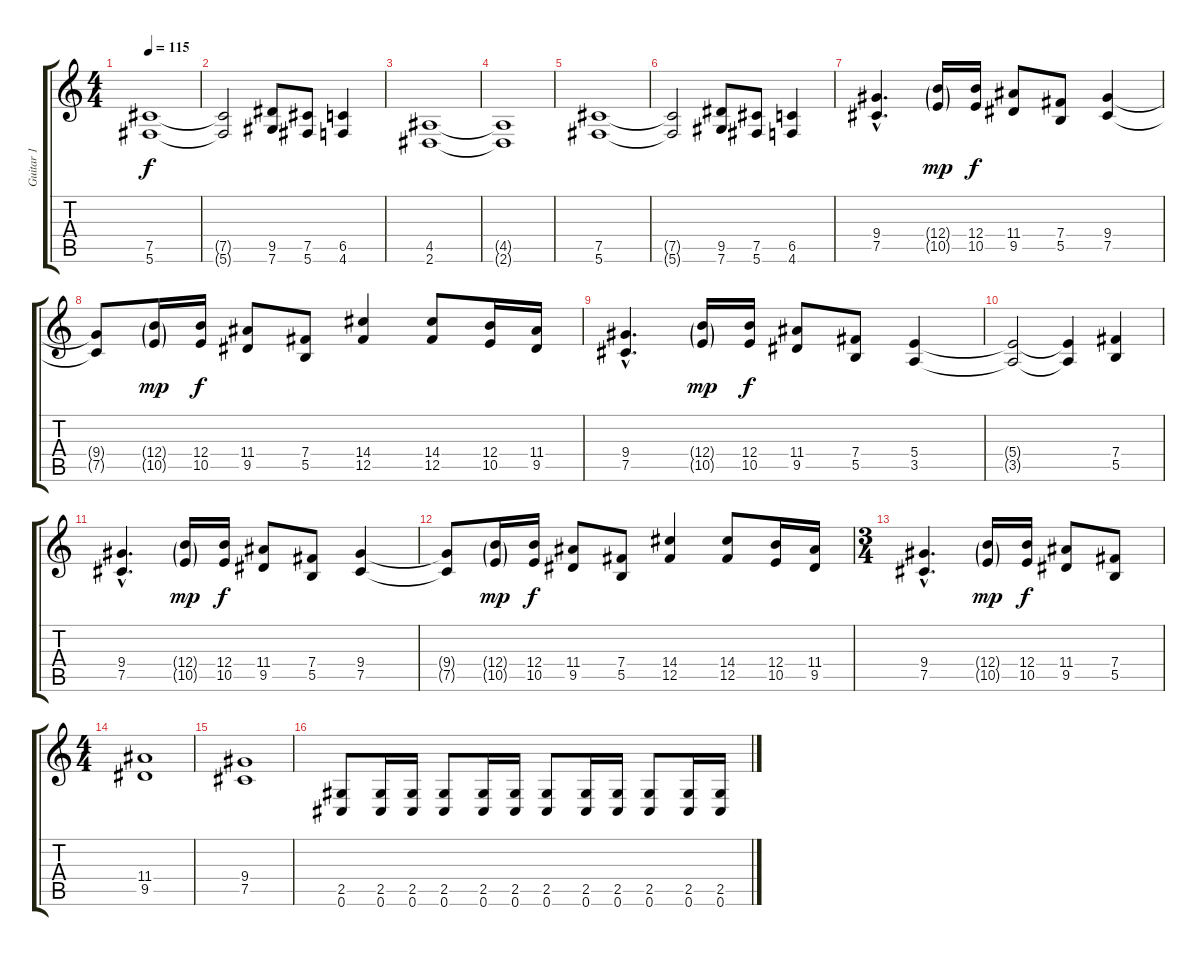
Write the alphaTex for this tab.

\track ("Guitar 1" "Guitar 1") {instrument distortionguitar}
\staff {score tabs}
\tuning (Db4 Ab3 E3 B2 Gb2 Db2) {hide}
\ts (4 4)
\tempo 115
\clef g2
\ks c
(7.5 5.6).1{dy f} |
(7.5{t} 5.6{t}).2 (9.5 7.6).8 (7.5 5.6).8 (6.5 4.6).4 |
(4.5 2.6).1 |
(4.5{t} 2.6{t}).1 |
(7.5 5.6).1 |
(7.5{t} 5.6{t}).2 (9.5 7.6).8 (7.5 5.6).8 (6.5 4.6).4 |
(9.4{hac} 7.5{hac}).4{d volume 12} (12.4{g} 10.5{g}).16{dy mp} (12.4 10.5).16{dy f} (11.4 9.5).8 (7.4 5.5).8 (9.4 7.5).4 |
(9.4{t} 7.5{t}).8 (12.4{g} 10.5{g}).16{dy mp} (12.4 10.5).16{dy f} (11.4 9.5).8 (7.4 5.5).8 (14.4 12.5).4 (14.4 12.5).8 (12.4 10.5).16 (11.4 9.5).16 |
(9.4{hac} 7.5{hac}).4{d} (12.4{g} 10.5{g}).16{dy mp} (12.4 10.5).16{dy f} (11.4 9.5).8 (7.4 5.5).8 (5.4 3.5).4 |
(5.4{t} 3.5{t}).2 (5.4{t} 3.5{t}).4 (7.4 5.5).4 |
(9.4{hac} 7.5{hac}).4{d} (12.4{g} 10.5{g}).16{dy mp} (12.4 10.5).16{dy f} (11.4 9.5).8 (7.4 5.5).8 (9.4 7.5).4 |
(9.4{t} 7.5{t}).8 (12.4{g} 10.5{g}).16{dy mp} (12.4 10.5).16{dy f} (11.4 9.5).8 (7.4 5.5).8 (14.4 12.5).4 (14.4 12.5).8 (12.4 10.5).16 (11.4 9.5).16 |
\ts (3 4)
(9.4{hac} 7.5{hac}).4{d} (12.4{g} 10.5{g}).16{dy mp} (12.4 10.5).16{dy f} (11.4 9.5).8 (7.4 5.5).8 |
\ts (4 4)
(11.4 9.5).1{volume 16} |
(9.4 7.5).1 |
(2.5 0.6).8 (2.5 0.6).16 (2.5 0.6).16 (2.5 0.6).8 (2.5 0.6).16 (2.5 0.6).16 (2.5 0.6).8 (2.5 0.6).16 (2.5 0.6).16 (2.5 0.6).8 (2.5 0.6).16 (2.5 0.6).16
